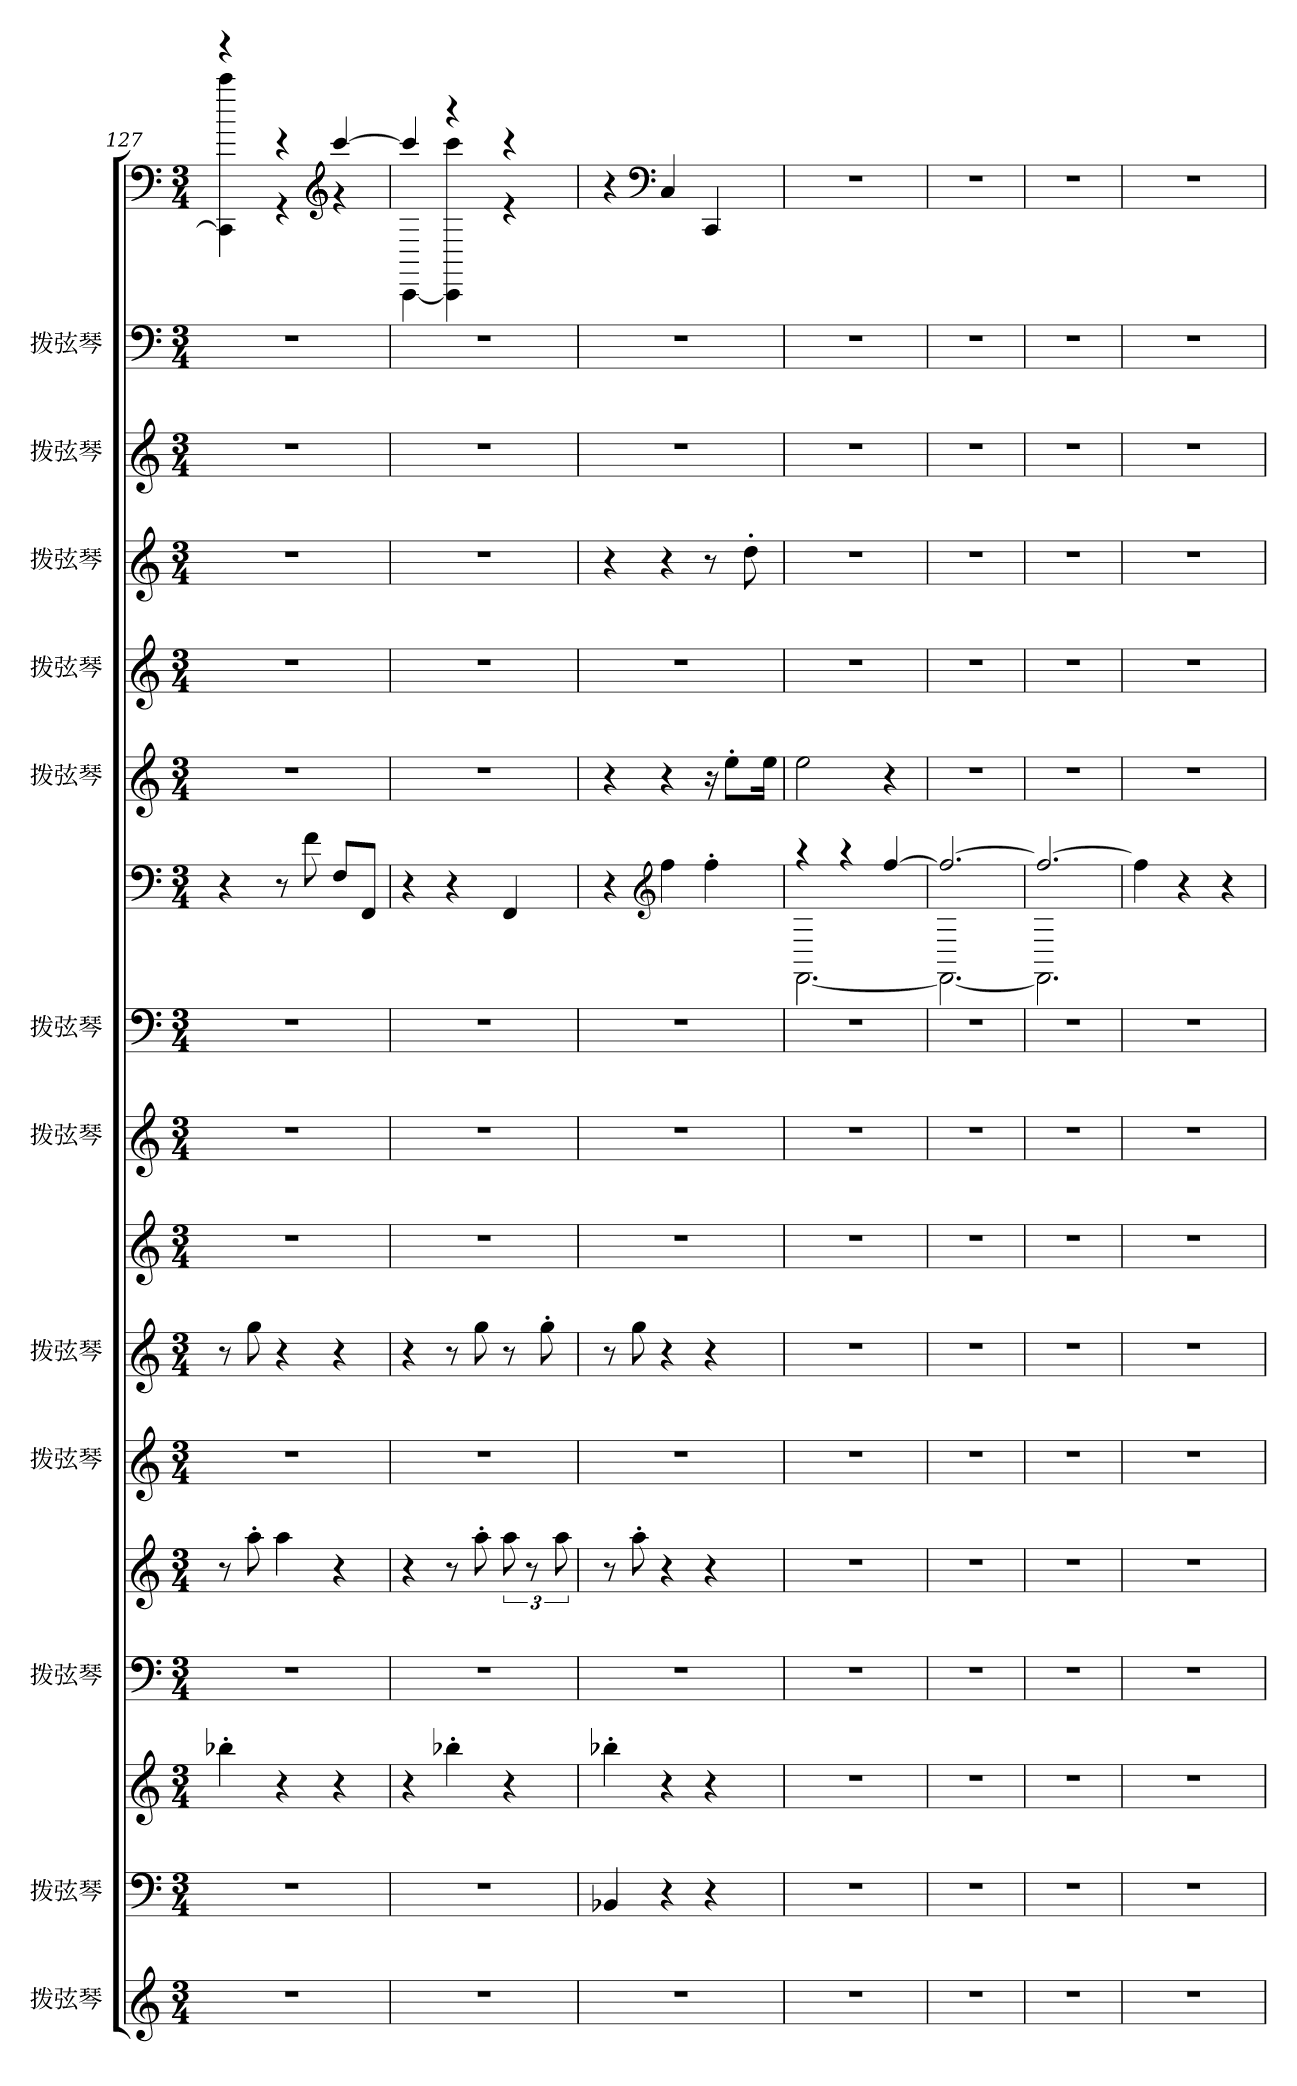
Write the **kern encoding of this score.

**kern	**kern	**kern	**kern	**kern	**kern	**kern	**kern	**kern	**kern	**kern	**kern	**kern	**kern	**kern	**kern	**kern
*part12	*part11	*part11	*part10	*part10	*part9	*part8	*part8	*part7	*part6	*part6	*part5	*part4	*part3	*part2	*part1	*part1
*staff17	*staff16	*staff15	*staff14	*staff13	*staff12	*staff11	*staff10	*staff9	*staff8	*staff7	*staff6	*staff5	*staff4	*staff3	*staff2	*staff1
*I"拨弦琴	*I"拨弦琴	*	*I"拨弦琴	*	*I"拨弦琴	*I"拨弦琴	*	*I"拨弦琴	*I"拨弦琴	*	*I"拨弦琴	*I"拨弦琴	*I"拨弦琴	*I"拨弦琴	*I"拨弦琴	*
!!LO:PB:g=z
*clefG2	*clefF4	*clefG2	*clefF4	*clefG2	*clefG2	*clefG2	*clefG2	*clefG2	*clefF4	*clefF4	*clefG2	*clefG2	*clefG2	*clefG2	*clefF4	*clefF4
*k[]	*k[]	*k[]	*k[]	*k[]	*k[]	*k[]	*k[]	*k[]	*k[]	*k[]	*k[]	*k[]	*k[]	*k[]	*k[]	*k[]
*M3/4	*M3/4	*M3/4	*M3/4	*M3/4	*M3/4	*M3/4	*M3/4	*M3/4	*M3/4	*M3/4	*M3/4	*M3/4	*M3/4	*M3/4	*M3/4	*M3/4
=127	=127	=127	=127	=127	=127	=127	=127	=127	=127	=127	=127	=127	=127	=127	=127	=127
*	*	*	*	*	*	*	*	*	*	*	*	*	*	*	*	*^
2.r	2.r	4bb-X'\	2.r	8r	2.r	8r	2.r	2.r	2.r	4r	2.r	2.r	2.r	2.r	2.r	4r	4CC\] 4ccc\
.	.	.	.	8aa'\	.	8gg\	.	.	.	.	.	.	.	.	.	.	.
.	.	4r	.	4aa\	.	4r	.	.	.	8r	.	.	.	.	.	4r	4r
.	.	.	.	.	.	.	.	.	.	8f\	.	.	.	.	.	.	.
*	*	*	*	*	*	*	*	*	*	*	*	*	*	*	*	*clefG2	*
.	.	4r	.	4r	.	4r	.	.	.	8F/L	.	.	.	.	.	[4ccc/	4r
.	.	.	.	.	.	.	.	.	.	8FF/J	.	.	.	.	.	.	.
=128	=128	=128	=128	=128	=128	=128	=128	=128	=128	=128	=128	=128	=128	=128	=128	=128	=128
2.r	2.r	4r	2.r	4r	2.r	4r	2.r	2.r	2.r	4r	2.r	2.r	2.r	2.r	2.r	4ccc/]	[4CC\
.	.	4bb-X'\	.	8r	.	8r	.	.	.	4r	.	.	.	.	.	4r	4CC\] 4ccc\
.	.	.	.	8aa'\	.	8gg\	.	.	.	.	.	.	.	.	.	.	.
.	.	4r	.	12aa\	.	8r	.	.	.	4FF/	.	.	.	.	.	4r	4r
.	.	.	.	12r	.	.	.	.	.	.	.	.	.	.	.	.	.
.	.	.	.	.	.	8gg'\	.	.	.	.	.	.	.	.	.	.	.
.	.	.	.	12aa\	.	.	.	.	.	.	.	.	.	.	.	.	.
*	*	*	*	*	*	*	*	*	*	*	*	*	*	*	*	*v	*v
=129	=129	=129	=129	=129	=129	=129	=129	=129	=129	=129	=129	=129	=129	=129	=129	=129
2.r	4BB-X/	4bb-X'\	2.r	8r	2.r	8r	2.r	2.r	2.r	4r	4r	2.r	4r	2.r	2.r	4r
.	.	.	.	8aa'\	.	8gg\	.	.	.	.	.	.	.	.	.	.
*	*	*	*	*	*	*	*	*	*	*clefG2	*	*	*	*	*	*clefF4
.	4r	4r	.	4r	.	4r	.	.	.	4ff\	4r	.	4r	.	.	4C/
.	4r	4r	.	4r	.	4r	.	.	.	4ff'\	16r	.	8r	.	.	4CC/
.	.	.	.	.	.	.	.	.	.	.	8ee'\L	.	.	.	.	.
.	.	.	.	.	.	.	.	.	.	.	.	.	8dd'\	.	.	.
.	.	.	.	.	.	.	.	.	.	.	16ee\Jk	.	.	.	.	.
=130	=130	=130	=130	=130	=130	=130	=130	=130	=130	=130	=130	=130	=130	=130	=130	=130
*	*	*	*	*	*	*	*	*	*	*^	*	*	*	*	*	*
2.r	2.r	2.r	2.r	2.r	2.r	2.r	2.r	2.r	2.r	4r	[2.FF\	2ee\	2.r	2.r	2.r	2.r	2.r
.	.	.	.	.	.	.	.	.	.	4r	.	.	.	.	.	.	.
.	.	.	.	.	.	.	.	.	.	[4ff/	.	4r	.	.	.	.	.
=131	=131	=131	=131	=131	=131	=131	=131	=131	=131	=131	=131	=131	=131	=131	=131	=131	=131
2.r	2.r	2.r	2.r	2.r	2.r	2.r	2.r	2.r	2.r	2.ff/_	2.FF\_	2.r	2.r	2.r	2.r	2.r	2.r
=132	=132	=132	=132	=132	=132	=132	=132	=132	=132	=132	=132	=132	=132	=132	=132	=132	=132
2.r	2.r	2.r	2.r	2.r	2.r	2.r	2.r	2.r	2.r	2.ff/_	2.FF\]	2.r	2.r	2.r	2.r	2.r	2.r
*	*	*	*	*	*	*	*	*	*	*v	*v	*	*	*	*	*	*
=133	=133	=133	=133	=133	=133	=133	=133	=133	=133	=133	=133	=133	=133	=133	=133	=133
2.r	2.r	2.r	2.r	2.r	2.r	2.r	2.r	2.r	2.r	4ff\]	2.r	2.r	2.r	2.r	2.r	2.r
.	.	.	.	.	.	.	.	.	.	4r	.	.	.	.	.	.
.	.	.	.	.	.	.	.	.	.	4r	.	.	.	.	.	.
=	=	=	=	=	=	=	=	=	=	=	=	=	=	=	=	=
*-	*-	*-	*-	*-	*-	*-	*-	*-	*-	*-	*-	*-	*-	*-	*-	*-
